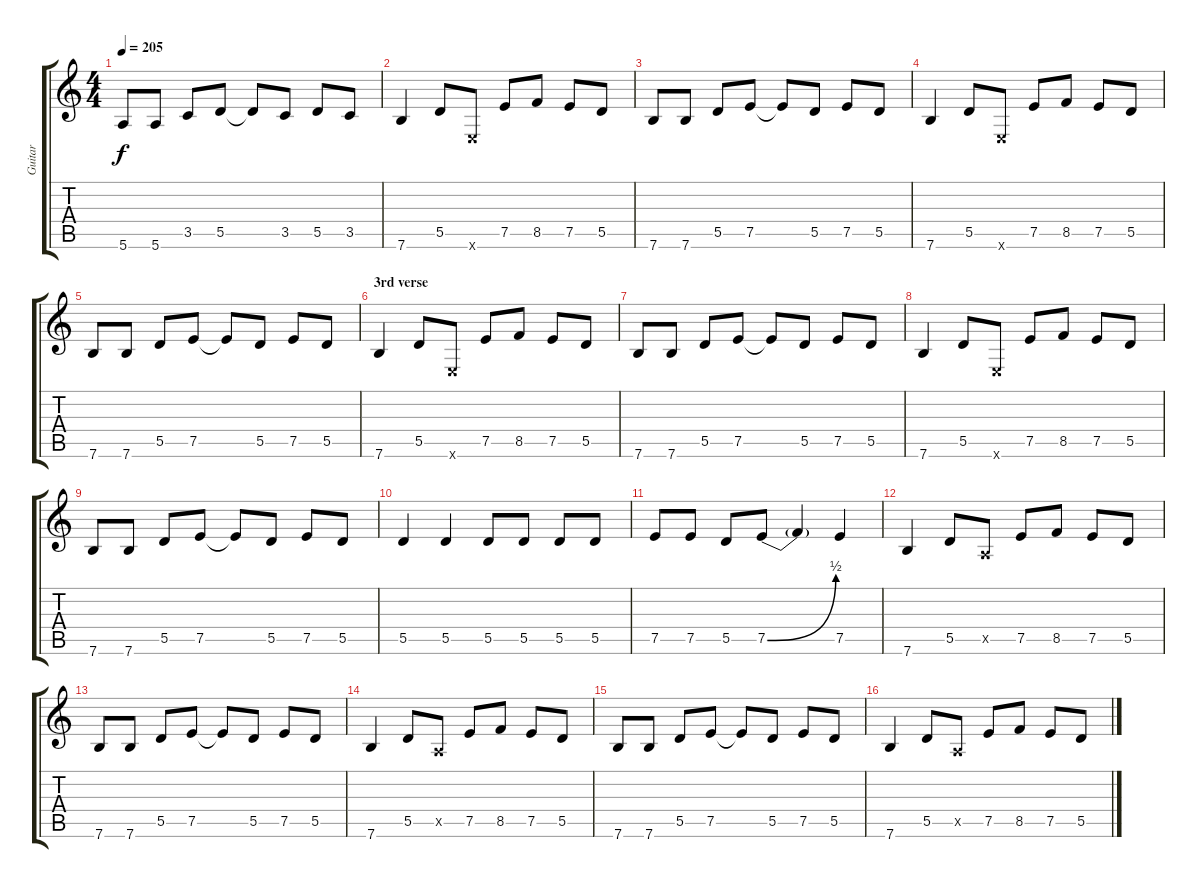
\track ("Guitar" "Guitar") {instrument distortionguitar}
\staff {score tabs}
\tuning (E4 B3 G3 D3 A2 E2) {hide}
\ts (4 4)
\tempo 205
\clef g2
\ks c
5.6.8{dy f} 5.6.8 3.5.8 5.5.8 5.5{t}.8 3.5.8 5.5.8 3.5.8 |
7.6.4 5.5.8 0.6{x}.8 7.5.8 8.5.8 7.5.8 5.5.8 |
7.6.8 7.6.8 5.5.8 7.5.8 7.5{t}.8 5.5.8 7.5.8 5.5.8 |
7.6.4 5.5.8 0.6{x}.8 7.5.8 8.5.8 7.5.8 5.5.8 |
7.6.8 7.6.8 5.5.8 7.5.8 7.5{t}.8 5.5.8 7.5.8 5.5.8 |
\section ("" "3rd verse")
7.6.4 5.5.8 0.6{x}.8 7.5.8 8.5.8 7.5.8 5.5.8 |
7.6.8 7.6.8 5.5.8 7.5.8 7.5{t}.8 5.5.8 7.5.8 5.5.8 |
7.6.4 5.5.8 0.6{x}.8 7.5.8 8.5.8 7.5.8 5.5.8 |
7.6.8 7.6.8 5.5.8 7.5.8 7.5{t}.8 5.5.8 7.5.8 5.5.8 |
5.5.4 5.5.4 5.5.8 5.5.8 5.5.8 5.5.8 |
7.5.8 7.5.8 5.5.8 7.5{be (bend 0 0 60 2)}.8 7.5{t}.4 7.5.4 |
7.6.4 5.5.8 0.5{x}.8 7.5.8 8.5.8 7.5.8 5.5.8 |
7.6.8 7.6.8 5.5.8 7.5.8 7.5{t}.8 5.5.8 7.5.8 5.5.8 |
7.6.4 5.5.8 0.5{x}.8 7.5.8 8.5.8 7.5.8 5.5.8 |
7.6.8 7.6.8 5.5.8 7.5.8 7.5{t}.8 5.5.8 7.5.8 5.5.8 |
7.6.4 5.5.8 0.5{x}.8 7.5.8 8.5.8 7.5.8 5.5.8
